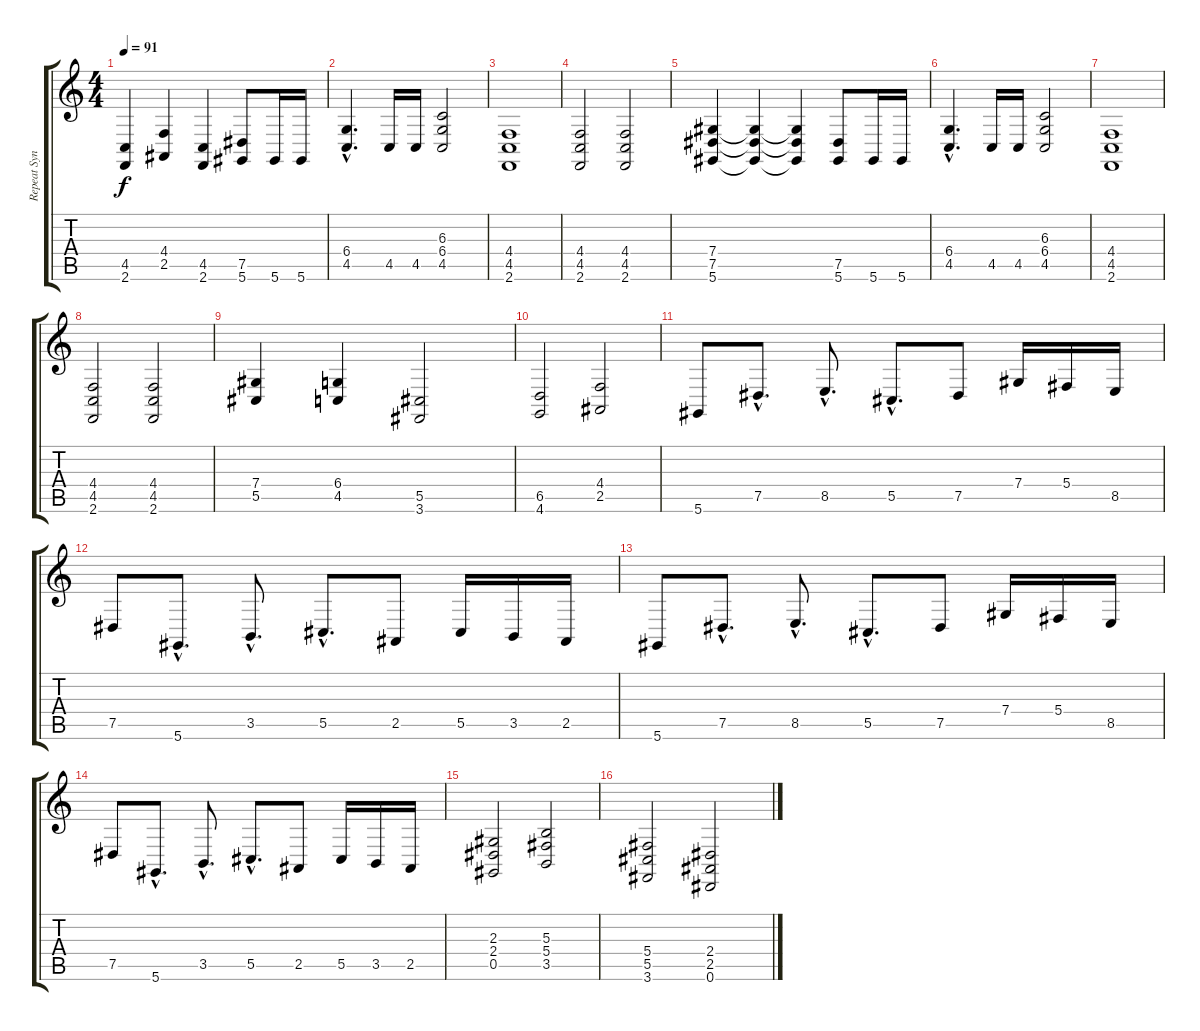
\track ("Repeat Synth" "Repeat Syn") {instrument synthstrings2}
\staff {score tabs}
\tuning (Eb4 Bb3 Gb3 Db3 Ab2 Eb2) {hide}
\ts (4 4)
\tempo 91
\clef g2
\ks c
(4.5 2.6).4{dy f} (4.4 2.5).4 (4.5 2.6).4 (7.5 5.6).8 5.6.16 5.6.16 |
(6.4{hac} 4.5{hac}).4{d} 4.5.16 4.5.16 (6.3 6.4 4.5).2 |
(4.4 4.5 2.6).1 |
(4.4 4.5 2.6).2 (4.4 4.5 2.6).2 |
(7.4 7.5 5.6).4 (7.4{t} 7.5{t} 5.6{t}).4 (7.4{t} 7.5{t} 5.6{t}).4 (7.5 5.6).8 5.6.16 5.6.16 |
(6.4{hac} 4.5{hac}).4{d} 4.5.16 4.5.16 (6.3 6.4 4.5).2 |
(4.4 4.5 2.6).1 |
(4.4 4.5 2.6).2 (4.4 4.5 2.6).2 |
(7.4 5.5).4 (6.4 4.5).4 (5.5 3.6).2 |
(6.5 4.6).2 (4.4 2.5).2 |
5.6.8 7.5{hac}.8{d} 8.5{hac}.8{d} 5.5{hac}.8{d} 7.5.8 7.4.16 5.4.16 8.5.16 |
7.5.8 5.6{hac}.8{d} 3.5{hac}.8{d} 5.5{hac}.8{d} 2.5.8 5.5.16 3.5.16 2.5.16 |
5.6.8 7.5{hac}.8{d} 8.5{hac}.8{d} 5.5{hac}.8{d} 7.5.8 7.4.16 5.4.16 8.5.16 |
7.5.8 5.6{hac}.8{d} 3.5{hac}.8{d} 5.5{hac}.8{d} 2.5.8 5.5.16 3.5.16 2.5.16 |
(2.3 2.4 0.5).2 (5.3 5.4 3.5).2 |
(5.4 5.5 3.6).2 (2.4 2.5 0.6).2
